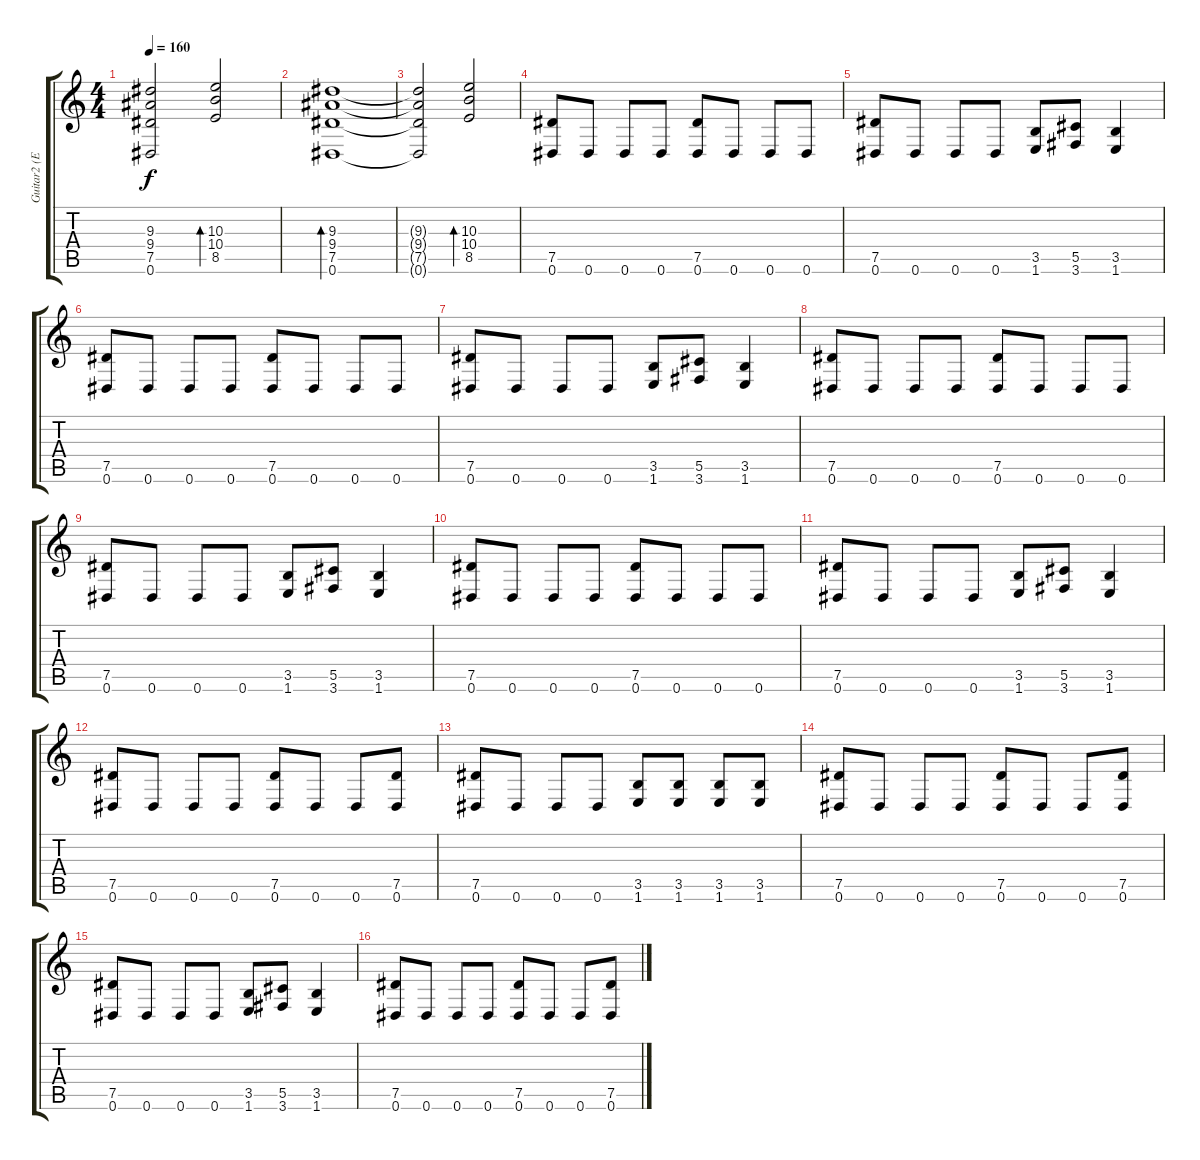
\track ("Guitar2 (Eb-tuning)" "Guitar2 (E") {instrument overdrivenguitar}
\staff {score tabs}
\tuning (Eb4 Bb3 Gb3 Db3 Ab2 Eb2) {hide}
\ts (4 4)
\tempo 160
\clef g2
\ks c
(9.3{t} 9.4{t} 7.5{t} 0.6{t}).2{dy f} (10.3 10.4 8.5).2{bd 60} |
(9.3 9.4 7.5 0.6).1{bd 60} |
(9.3{t} 9.4{t} 7.5{t} 0.6{t}).2 (10.3 10.4 8.5).2{bd 60} |
(7.5 0.6).8{instrument overdrivenguitar} 0.6.8 0.6.8 0.6.8 (7.5 0.6).8 0.6.8 0.6.8 0.6.8 |
(7.5 0.6).8 0.6.8 0.6.8 0.6.8 (3.5 1.6).8 (5.5 3.6).8 (3.5 1.6).4 |
(7.5 0.6).8 0.6.8 0.6.8 0.6.8 (7.5 0.6).8 0.6.8 0.6.8 0.6.8 |
(7.5 0.6).8 0.6.8 0.6.8 0.6.8 (3.5 1.6).8 (5.5 3.6).8 (3.5 1.6).4 |
(7.5 0.6).8 0.6.8 0.6.8 0.6.8 (7.5 0.6).8 0.6.8 0.6.8 0.6.8 |
(7.5 0.6).8 0.6.8 0.6.8 0.6.8 (3.5 1.6).8 (5.5 3.6).8 (3.5 1.6).4 |
(7.5 0.6).8 0.6.8 0.6.8 0.6.8 (7.5 0.6).8 0.6.8 0.6.8 0.6.8 |
(7.5 0.6).8 0.6.8 0.6.8 0.6.8 (3.5 1.6).8 (5.5 3.6).8 (3.5 1.6).4 |
(7.5 0.6).8 0.6.8 0.6.8 0.6.8 (7.5 0.6).8 0.6.8 0.6.8 (7.5 0.6).8 |
(7.5 0.6).8 0.6.8 0.6.8 0.6.8 (3.5 1.6).8 (3.5 1.6).8 (3.5 1.6).8 (3.5 1.6).8 |
(7.5 0.6).8 0.6.8 0.6.8 0.6.8 (7.5 0.6).8 0.6.8 0.6.8 (7.5 0.6).8 |
(7.5 0.6).8 0.6.8 0.6.8 0.6.8 (3.5 1.6).8 (5.5 3.6).8 (3.5 1.6).4 |
(7.5 0.6).8 0.6.8 0.6.8 0.6.8 (7.5 0.6).8 0.6.8 0.6.8 (7.5 0.6).8
